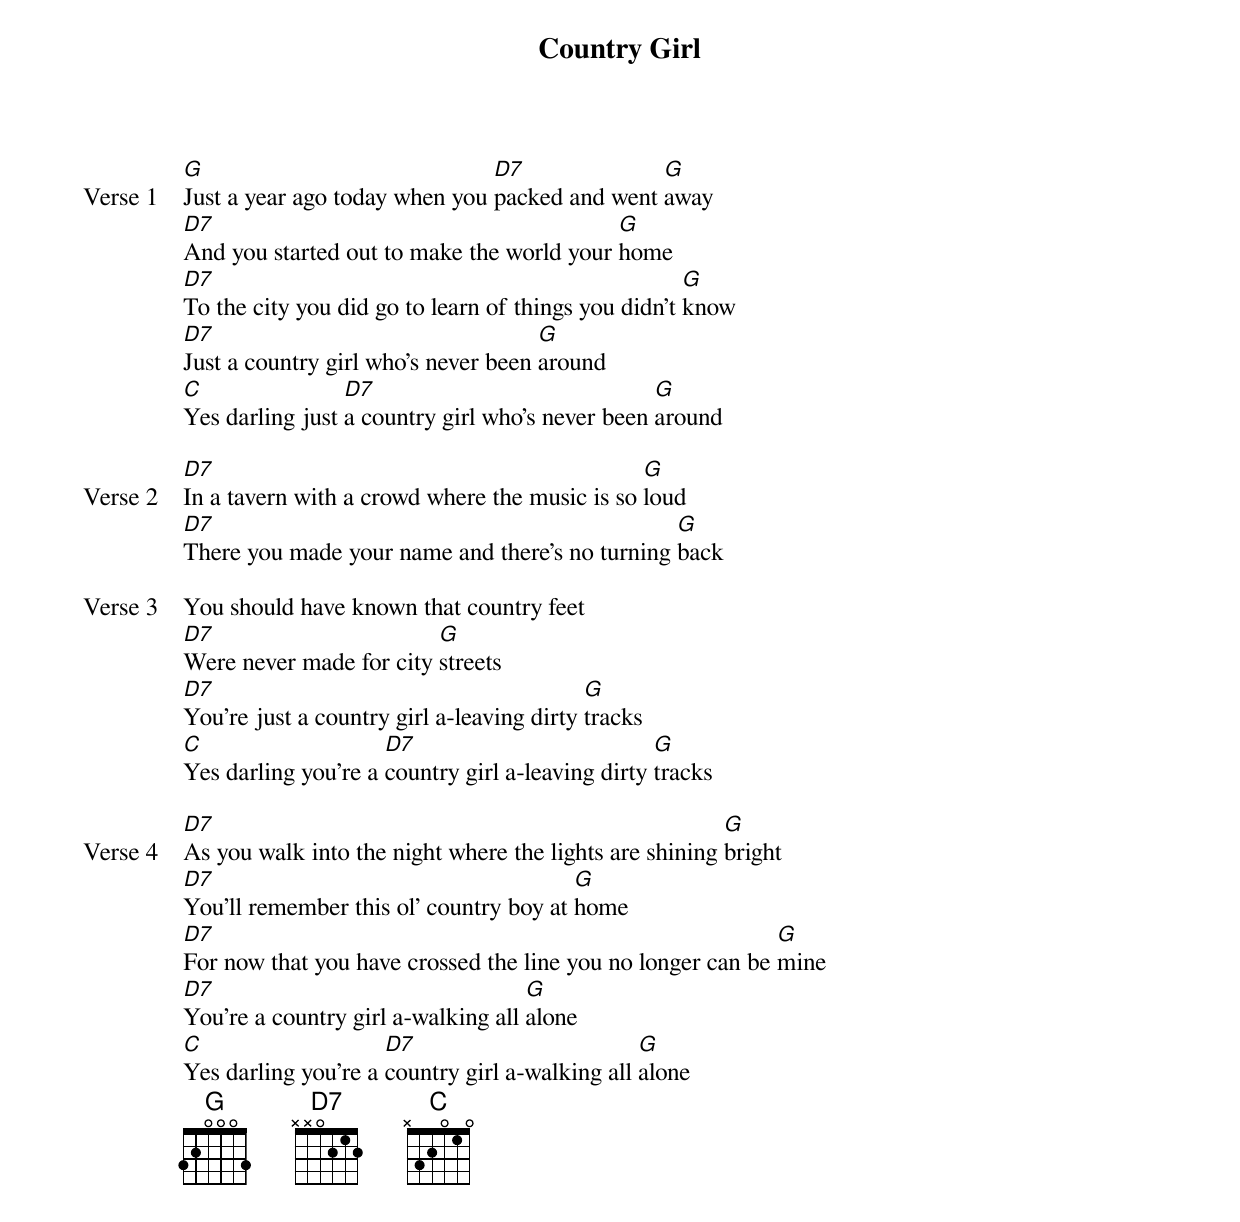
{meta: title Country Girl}
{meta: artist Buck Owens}
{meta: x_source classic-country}
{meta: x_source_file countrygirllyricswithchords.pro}
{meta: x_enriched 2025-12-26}

{start_of_verse: Verse 1}
[G]Just a year ago today when you [D7]packed and went [G]away
[D7]And you started out to make the world your [G]home
[D7]To the city you did go to learn of things you didn't [G]know
[D7]Just a country girl who's never been [G]around
[C]Yes darling just [D7]a country girl who's never been [G]around
{end_of_verse}

{start_of_verse: Verse 2}
[D7]In a tavern with a crowd where the music is so [G]loud
[D7]There you made your name and there's no turning [G]back
{end_of_verse}

{start_of_verse: Verse 3}
You should have known that country feet
[D7]Were never made for city [G]streets
[D7]You're just a country girl a-leaving dirty [G]tracks
[C]Yes darling you're a [D7]country girl a-leaving dirty [G]tracks
{end_of_verse}

{start_of_verse: Verse 4}
[D7]As you walk into the night where the lights are shining [G]bright
[D7]You'll remember this ol' country boy at [G]home
[D7]For now that you have crossed the line you no longer can be [G]mine
[D7]You're a country girl a-walking all [G]alone
[C]Yes darling you're a [D7]country girl a-walking all [G]alone
{end_of_verse}
